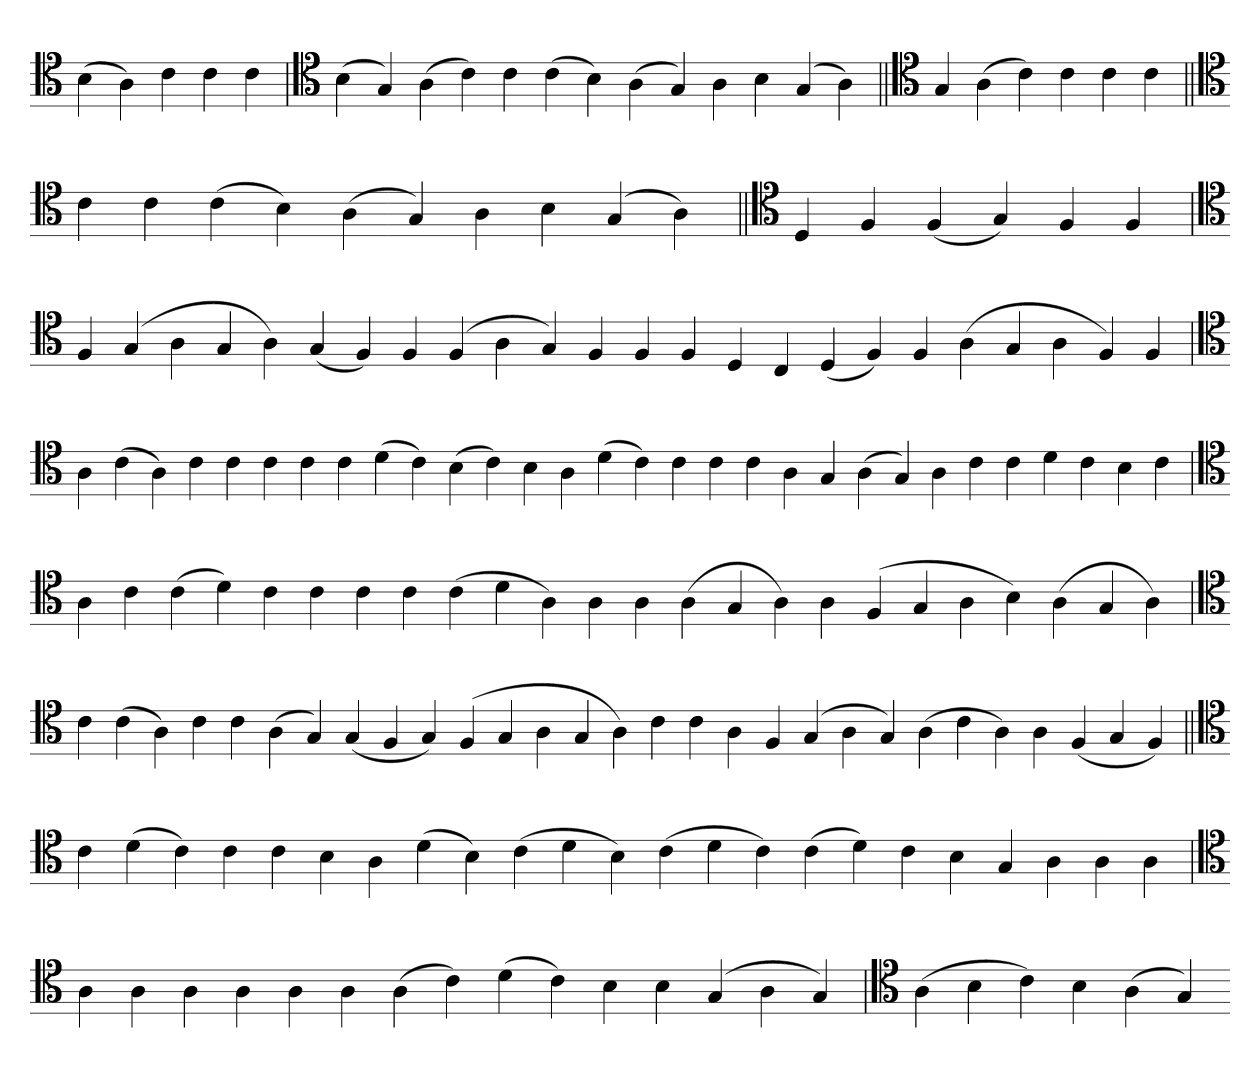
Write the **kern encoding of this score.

**kern
*part1
*staff1
*clefC4
=
(4B
4A)
4c
4c
4c
=
*clefC4
(4B
4G)
(4A
4c)
4c
(4c
4B)
(4A
4G)
4A
4B
(4G
4A)
=||
*clefC4
4G
(4A
4c)
4c
4c
4c
=||
*clefC4
4c
4c
(4c
4B)
(4A
4G)
4A
4B
(4G
4A)
=||
*clefC4
4D
4F
(4F
4G)
4F
4F
=`
*clefC4
4F
(4G
4A
4G
4A)
(4G
4F)
4F
(4F
4A
4G)
4F
4F
4F
4D
4C
(4D
4F)
4F
(4A
4G
4A
4F)
4F
='
*clefC4
4A
(4c
4A)
4c
4c
4c
4c
4c
(4d
4c)
(4B
4c)
4B
4A
(4d
4c)
4c
4c
4c
4A
4G
(4A
4G)
4A
4c
4c
4d
4c
4B
4c
=
*clefC4
4A
4c
(4c
4d)
4c
4c
4c
4c
(4c
4d
4A)
4A
4A
(4A
4G
4A)
4A
(4F
4G
4A
4B)
(4A
4G
4A)
='
*clefC4
4c
(4c
4A)
4c
4c
(4A
4G)
(4G
4F
4G)
(4F
4G
4A
4G
4A)
4c
4c
4A
4F
(4G
4A
4G)
(4A
4c
4A)
4A
(4F
4G
4F)
=||
*clefC4
4c
(4d
4c)
4c
4c
4B
4A
(4d
4B)
(4c
4d
4B)
(4c
4d
4c)
(4c
4d)
4c
4B
4G
4A
4A
4A
=`
*clefC4
4A
4A
4A
4A
4A
4A
(4A
4c)
(4d
4c)
4B
4B
(4G
4A
4G)
='
*clefC4
(4A
4B
4c)
4B
(4A
4G)
=-
*-
